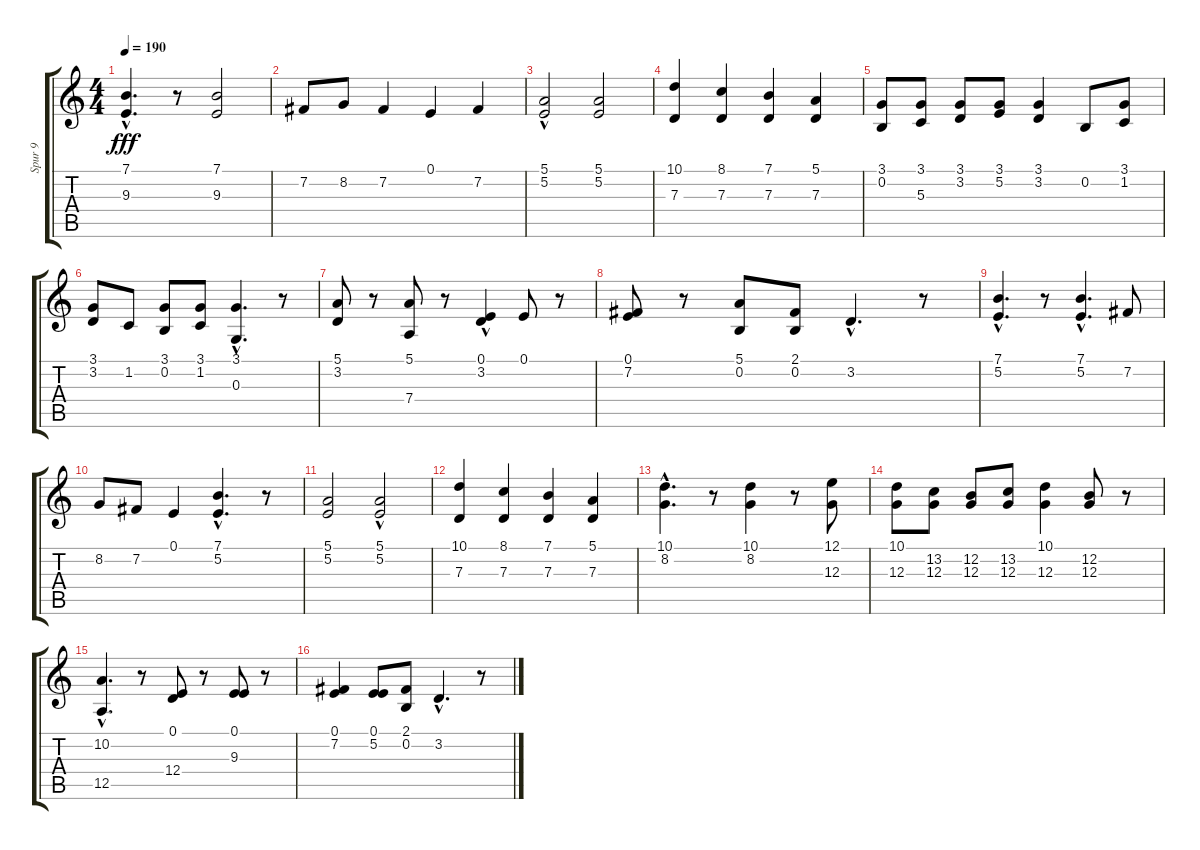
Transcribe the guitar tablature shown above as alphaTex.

\track ("Spur 9" "Spur 9") {instrument violin}
\staff {score tabs}
\tuning (E4 B3 G3 D3 A2 E2) {hide}
\ts (4 4)
\tempo 190
\clef g2
\ks c
(7.1{hac} 9.3{hac}).4{d dy fff} r.8 (7.1 9.3).2 |
7.2.8 8.2.8 7.2.4 0.1.4 7.2.4 |
(5.1 5.2{hac}).2 (5.1 5.2).2 |
(10.1 7.3).4 (8.1 7.3).4 (7.1 7.3).4 (5.1 7.3).4 |
(3.1 0.2).8 (3.1 5.3).8 (3.1 3.2).8 (3.1 5.2).8 (3.1 3.2).4 0.2.8 (3.1 1.2).8 |
(3.1 3.2).8 1.2.8 (3.1 0.2).8 (3.1 1.2).8 (3.1{hac} 0.3{hac}).4{d} r.8 |
(5.1 3.2).8 r.8 (5.1 7.4).8 r.8 (0.1{hac} 3.2).4 0.1.8 r.8 |
(0.1 7.2).8 r.8 (5.1 0.2).8 (2.1 0.2).8 3.2{hac}.4{d} r.8 |
(7.1{hac} 5.2{hac}).4{d} r.8 (7.1{hac} 5.2).4{d} 7.2.8 |
8.2.8 7.2.8 0.1.4 (7.1{hac} 5.2{hac}).4{d} r.8 |
(5.1 5.2).2 (5.1 5.2{hac}).2 |
(10.1 7.3).4 (8.1 7.3).4 (7.1 7.3).4 (5.1 7.3).4 |
(10.1{hac} 8.2{hac}).4{d} r.8 (10.1 8.2).4 r.8 (12.1 12.3).8 |
(10.1 12.3).8 (13.2 12.3).8 (12.2 12.3).8 (13.2 12.3).8 (10.1 12.3).4 (12.2 12.3).8 r.8 |
(10.2{hac} 12.5{hac}).4{d} r.8 (0.1 12.4).8 r.8 (0.1 9.3).8 r.8 |
(0.1 7.2).4 (0.1 5.2).8 (2.1 0.2).8 3.2{hac}.4{d} r.8
